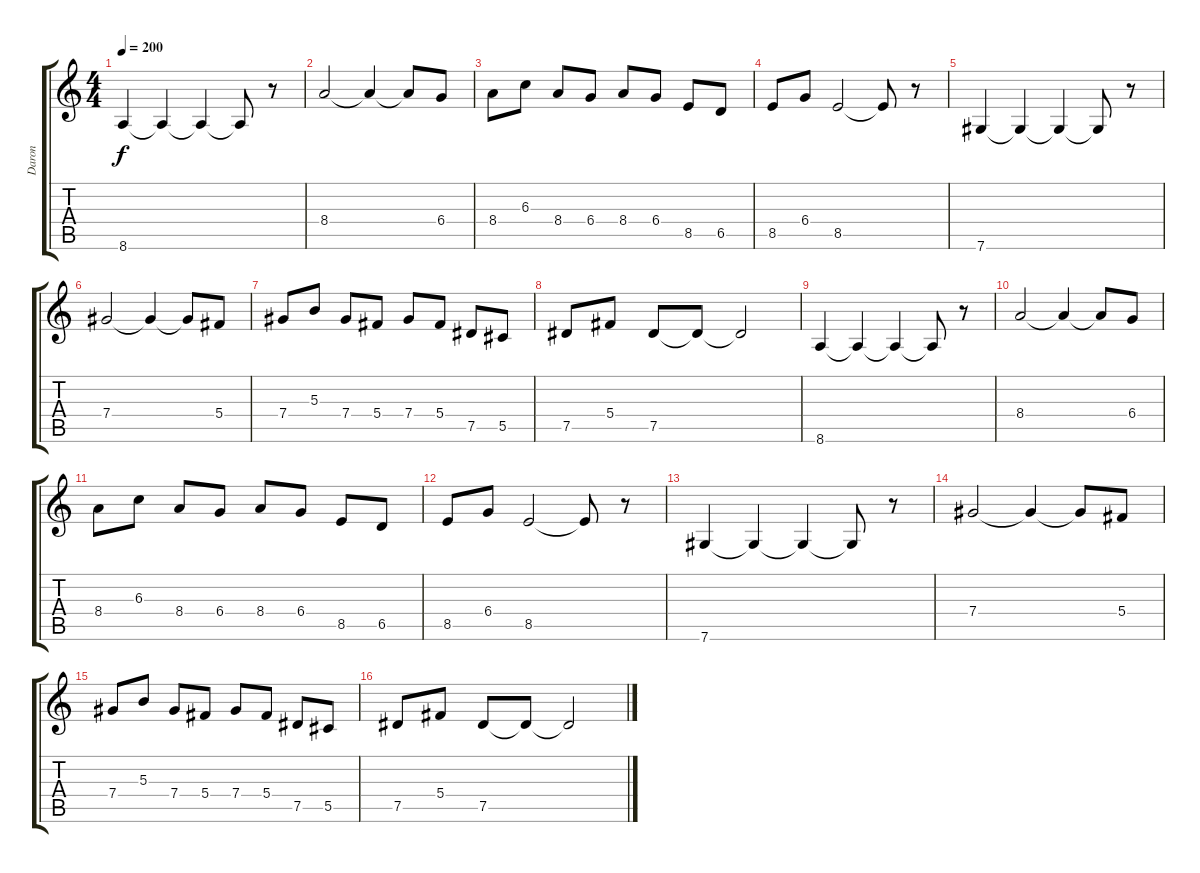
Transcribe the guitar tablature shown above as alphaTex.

\track ("Daron" "Daron") {instrument overdrivenguitar}
\staff {score tabs}
\tuning (Eb4 Bb3 Gb3 Db3 Ab2 Db2) {hide}
\ts (4 4)
\tempo 200
\clef g2
\ks c
8.6.4{dy f} 8.6{t}.4 8.6{t}.4 8.6{t}.8 r.8 |
8.4.2 8.4{t}.4 8.4{t}.8 6.4.8 |
8.4.8 6.3.8 8.4.8 6.4.8 8.4.8 6.4.8 8.5.8 6.5.8 |
8.5.8 6.4.8 8.5.2 8.5{t}.8 r.8 |
7.6.4 7.6{t}.4 7.6{t}.4 7.6{t}.8 r.8 |
7.4.2 7.4{t}.4 7.4{t}.8 5.4.8 |
7.4.8 5.3.8 7.4.8 5.4.8 7.4.8 5.4.8 7.5.8 5.5.8 |
7.5.8 5.4.8 7.5.8 7.5{t}.8 7.5{t}.2 |
8.6.4 8.6{t}.4 8.6{t}.4 8.6{t}.8 r.8 |
8.4.2 8.4{t}.4 8.4{t}.8 6.4.8 |
8.4.8 6.3.8 8.4.8 6.4.8 8.4.8 6.4.8 8.5.8 6.5.8 |
8.5.8 6.4.8 8.5.2 8.5{t}.8 r.8 |
7.6.4 7.6{t}.4 7.6{t}.4 7.6{t}.8 r.8 |
7.4.2 7.4{t}.4 7.4{t}.8 5.4.8 |
7.4.8 5.3.8 7.4.8 5.4.8 7.4.8 5.4.8 7.5.8 5.5.8 |
7.5.8 5.4.8 7.5.8 7.5{t}.8 7.5{t}.2
